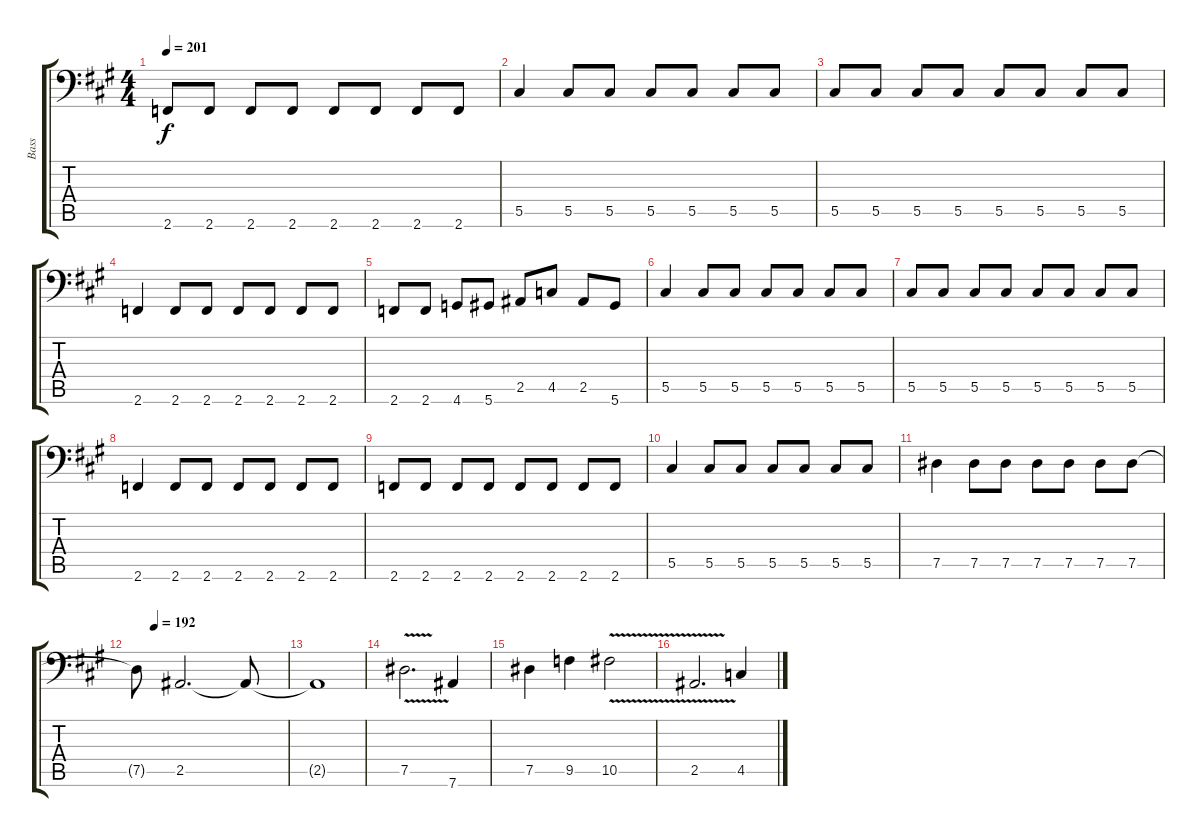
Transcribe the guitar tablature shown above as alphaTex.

\track ("Bass" "Bass") {instrument electricbasspick}
\staff {score tabs}
\tuning (Eb3 Bb2 Gb2 Db2 Ab1 Eb1) {hide}
\ts (4 4)
\tempo 201
\clef f4
\ks a
2.6.8{dy f} 2.6.8 2.6.8 2.6.8 2.6.8 2.6.8 2.6.8 2.6.8 |
5.5.4 5.5.8 5.5.8 5.5.8 5.5.8 5.5.8 5.5.8 |
5.5.8 5.5.8 5.5.8 5.5.8 5.5.8 5.5.8 5.5.8 5.5.8 |
2.6.4 2.6.8 2.6.8 2.6.8 2.6.8 2.6.8 2.6.8 |
2.6.8 2.6.8 4.6.8 5.6.8 2.5.8 4.5.8 2.5.8 5.6.8 |
5.5.4 5.5.8 5.5.8 5.5.8 5.5.8 5.5.8 5.5.8 |
5.5.8 5.5.8 5.5.8 5.5.8 5.5.8 5.5.8 5.5.8 5.5.8 |
2.6.4 2.6.8 2.6.8 2.6.8 2.6.8 2.6.8 2.6.8 |
2.6.8 2.6.8 2.6.8 2.6.8 2.6.8 2.6.8 2.6.8 2.6.8 |
5.5.4 5.5.8 5.5.8 5.5.8 5.5.8 5.5.8 5.5.8 |
7.5.4 7.5.8 7.5.8 7.5.8 7.5.8 7.5.8 7.5.8 |
\tempo (192 0.125)
7.5{t}.8 2.5.2{d} 2.5{t}.8 |
2.5{t}.1 |
7.5{v}.2{d} 7.6.4 |
7.5.4 9.5.4 10.5{v}.2 |
2.5{v}.2{d} 4.5.4
